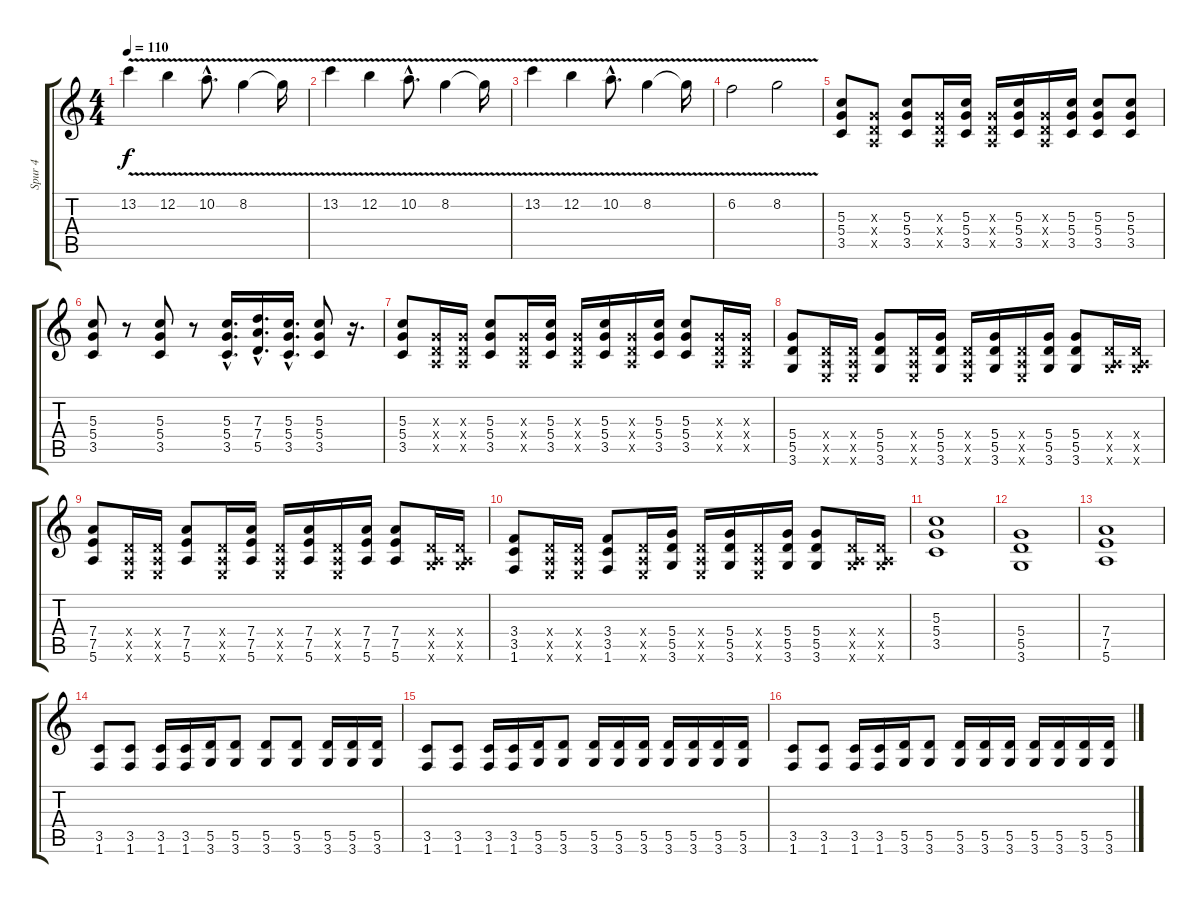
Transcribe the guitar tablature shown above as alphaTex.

\track ("Spur 4" "Spur 4") {instrument distortionguitar}
\staff {score tabs}
\tuning (E4 B3 G3 D3 A2 E2) {hide}
\ts (4 4)
\tempo 110
\clef g2
\ks c
13.2{v}.4{dy f} 12.2{v}.4 10.2{v hac}.8{d} 8.2{v}.4 8.2{t}.16 |
13.2{v}.4 12.2{v}.4 10.2{v hac}.8{d} 8.2{v}.4 8.2{t}.16 |
13.2{v}.4 12.2{v}.4 10.2{v hac}.8{d} 8.2{v}.4 8.2{t}.16 |
6.2{v}.2 8.2{v}.2 |
(5.3 5.4 3.5).8 (0.3{x} 0.4{x} 0.5{x}).8 (5.3 5.4 3.5).8 (0.3{x} 0.4{x} 0.5{x}).16 (5.3 5.4 3.5).16 (0.3{x} 0.4{x} 0.5{x}).16 (5.3 5.4 3.5).16 (0.3{x} 0.4{x} 0.5{x}).16 (5.3 5.4 3.5).16 (5.3 5.4 3.5).8 (5.3 5.4 3.5).8 |
(5.3 5.4 3.5).8 r.8 (5.3 5.4 3.5).8 r.8 (5.3{hac} 5.4{hac} 3.5{hac}).16{d} (7.3{hac} 7.4{hac} 5.5{hac}).16{d} (5.3{hac} 5.4{hac} 3.5{hac}).16{d} (5.3 5.4 3.5).8 r.16{d} |
(5.3 5.4 3.5).8 (0.3{x} 0.4{x} 0.5{x}).16 (0.3{x} 0.4{x} 0.5{x}).16 (5.3 5.4 3.5).8 (0.3{x} 0.4{x} 0.5{x}).16 (5.3 5.4 3.5).16 (0.3{x} 0.4{x} 0.5{x}).16 (5.3 5.4 3.5).16 (0.3{x} 0.4{x} 0.5{x}).16 (5.3 5.4 3.5).16 (5.3 5.4 3.5).8 (0.3{x} 0.4{x} 0.5{x}).16 (0.3{x} 0.4{x} 0.5{x}).16 |
(5.4 5.5 3.6).8 (0.4{x} 0.5{x} 0.6{x}).16 (0.4{x} 0.5{x} 0.6{x}).16 (5.4 5.5 3.6).8 (0.4{x} 0.5{x} 0.6{x}).16 (5.4 5.5 3.6).16 (0.4{x} 0.5{x} 0.6{x}).16 (5.4 5.5 3.6).16 (0.4{x} 0.5{x} 0.6{x}).16 (5.4 5.5 3.6).16 (5.4 5.5 3.6).8 (0.4{x} 0.5{x} 3.6{x}).16 (0.4{x} 0.5{x} 3.6{x}).16 |
(7.4 7.5 5.6).8 (0.4{x} 0.5{x} 0.6{x}).16 (0.4{x} 0.5{x} 0.6{x}).16 (7.4 7.5 5.6).8 (0.4{x} 0.5{x} 0.6{x}).16 (7.4 7.5 5.6).16 (0.4{x} 0.5{x} 0.6{x}).16 (7.4 7.5 5.6).16 (0.4{x} 0.5{x} 0.6{x}).16 (7.4 7.5 5.6).16 (7.4 7.5 5.6).8 (0.4{x} 0.5{x} 3.6{x}).16 (0.4{x} 0.5{x} 3.6{x}).16 |
(3.4 3.5 1.6).8 (0.4{x} 0.5{x} 0.6{x}).16 (0.4{x} 0.5{x} 0.6{x}).16 (3.4 3.5 1.6).8 (0.4{x} 0.5{x} 0.6{x}).16 (5.4 5.5 3.6).16 (0.4{x} 0.5{x} 0.6{x}).16 (5.4 5.5 3.6).16 (0.4{x} 0.5{x} 0.6{x}).16 (5.4 5.5 3.6).16 (5.4 5.5 3.6).8 (0.4{x} 0.5{x} 3.6{x}).16 (0.4{x} 0.5{x} 3.6{x}).16 |
(5.3 5.4 3.5).1 |
(5.4 5.5 3.6).1 |
(7.4 7.5 5.6).1 |
(3.5 1.6).8 (3.5 1.6).8 (3.5 1.6).16 (3.5 1.6).16 (5.5 3.6).16 (5.5 3.6).8 (5.5 3.6).8 (5.5 3.6).8 (5.5 3.6).16 (5.5 3.6).16 (5.5 3.6).16 |
(3.5 1.6).8 (3.5 1.6).8 (3.5 1.6).16 (3.5 1.6).16 (5.5 3.6).16 (5.5 3.6).8 (5.5 3.6).16 (5.5 3.6).16 (5.5 3.6).16 (5.5 3.6).16 (5.5 3.6).16 (5.5 3.6).16 (5.5 3.6).16 |
(3.5 1.6).8 (3.5 1.6).8 (3.5 1.6).16 (3.5 1.6).16 (5.5 3.6).16 (5.5 3.6).8 (5.5 3.6).16 (5.5 3.6).16 (5.5 3.6).16 (5.5 3.6).16 (5.5 3.6).16 (5.5 3.6).16 (5.5 3.6).16
